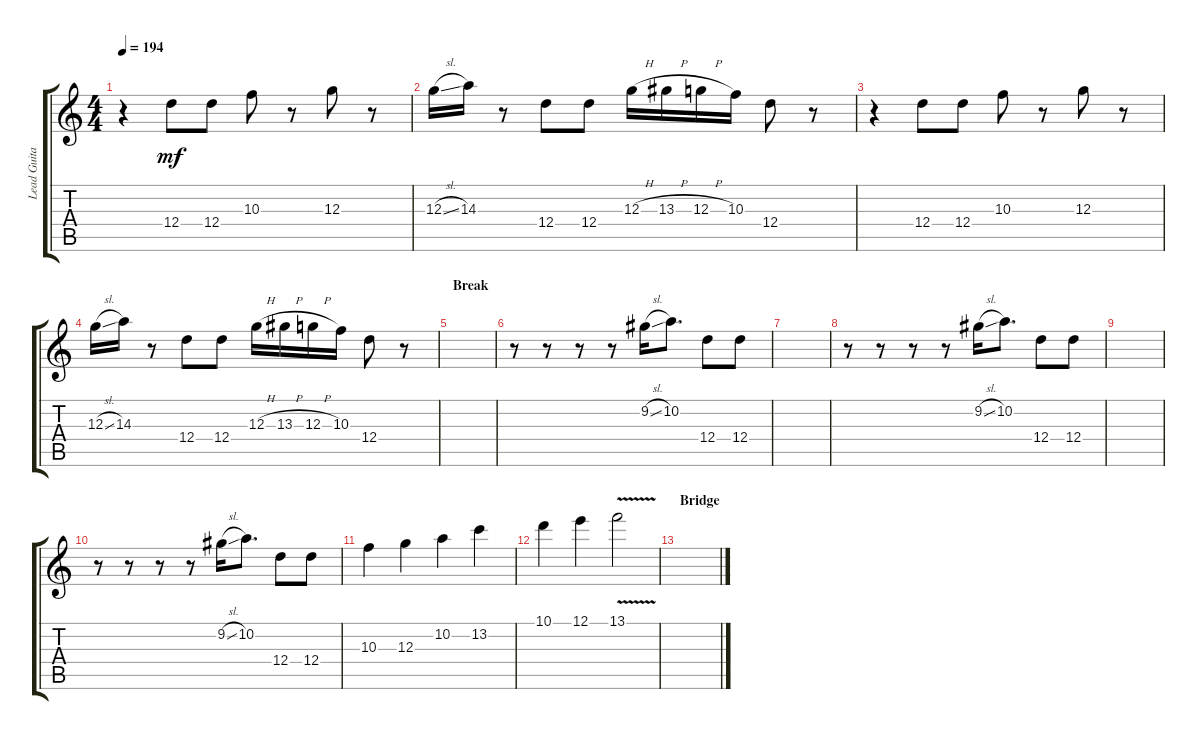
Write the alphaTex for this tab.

\track ("Lead Guitar" "Lead Guita") {instrument overdrivenguitar}
\staff {score tabs}
\tuning (E4 B3 G3 D3 A2 E2) {hide}
\ts (4 4)
\tempo 194
\clef g2
\ks c
r.4{dy mf} 12.4.8 12.4.8 10.3.8 r.8 12.3.8 r.8 |
12.3{sl}.16 14.3.16 r.8 12.4.8 12.4.8 12.3{h}.16 13.3{h}.16 12.3{h}.16 10.3.16 12.4.8 r.8 |
r.4 12.4.8 12.4.8 10.3.8 r.8 12.3.8 r.8 |
12.3{sl}.16 14.3.16 r.8 12.4.8 12.4.8 12.3{h}.16 13.3{h}.16 12.3{h}.16 10.3.16 12.4.8 r.8 |
\section ("" "Break")
|
r.8 r.8 r.8 r.8 9.2{sl}.16 10.2.8{d} 12.4.8 12.4.8 |
|
r.8 r.8 r.8 r.8 9.2{sl}.16 10.2.8{d} 12.4.8 12.4.8 |
|
r.8 r.8 r.8 r.8 9.2{sl}.16 10.2.8{d} 12.4.8 12.4.8 |
10.3.4 12.3.4 10.2.4 13.2.4 |
10.1.4 12.1.4 13.1{v}.2 |
\section ("" "Bridge")
